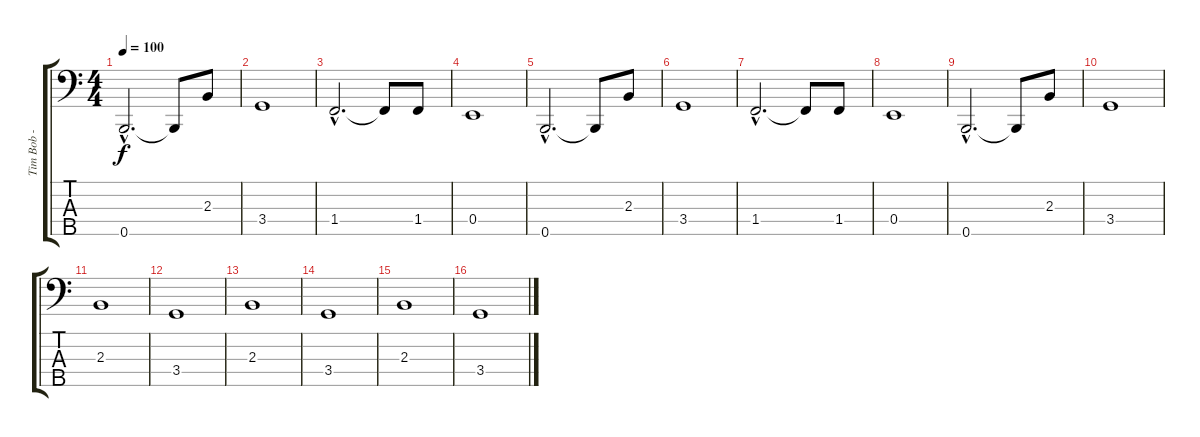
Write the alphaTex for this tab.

\track ("Tim Bob - Bass" "Tim Bob - ") {instrument acousticbass}
\staff {score tabs}
\tuning (G2 D2 A1 E1 B0) {hide}
\ts (4 4)
\tempo 100
\clef f4
\ks c
0.5{hac}.2{d dy f} 0.5{t}.8 2.3.8 |
3.4.1 |
1.4{hac}.2{d} 1.4{t}.8 1.4.8 |
0.4.1 |
0.5{hac}.2{d} 0.5{t}.8 2.3.8 |
3.4.1 |
1.4{hac}.2{d} 1.4{t}.8 1.4.8 |
0.4.1 |
0.5{hac}.2{d} 0.5{t}.8 2.3.8 |
3.4.1 |
2.3.1 |
3.4.1 |
2.3.1 |
3.4.1 |
2.3.1 |
3.4.1
